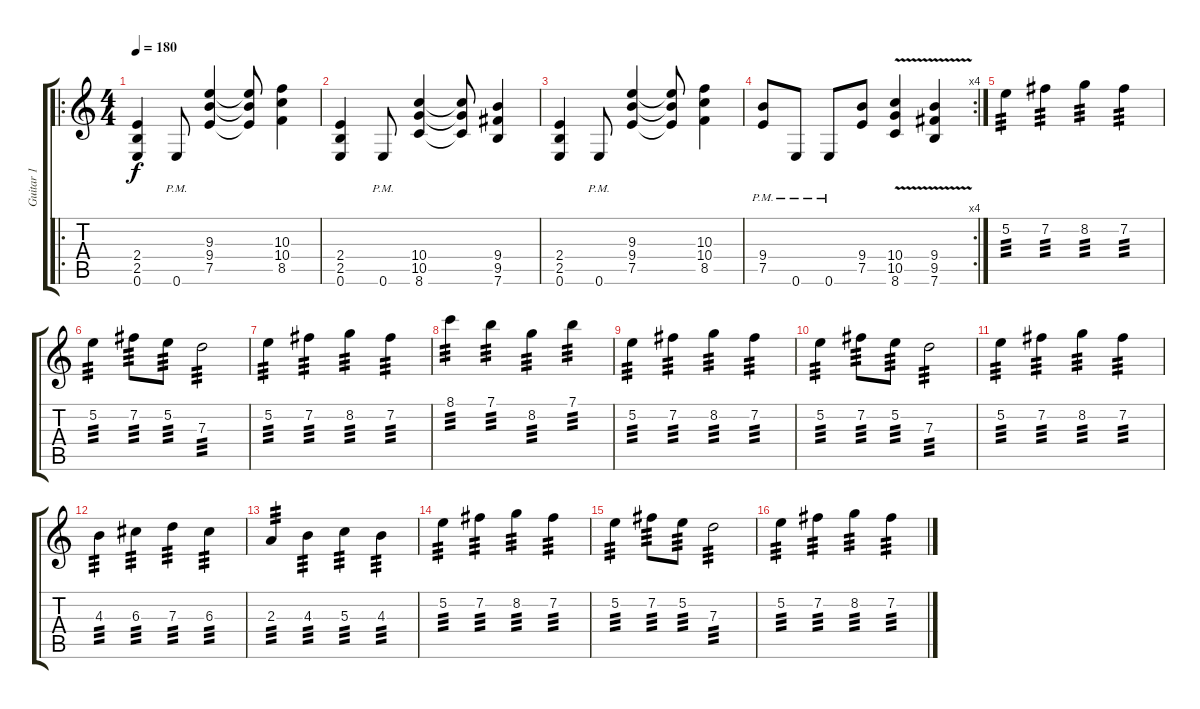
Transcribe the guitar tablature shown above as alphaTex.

\track ("Guitar 1" "Guitar 1") {instrument distortionguitar}
\staff {score tabs}
\tuning (E4 B3 G3 D3 A2 E2) {hide}
\ro
\ts (4 4)
\tempo 180
\clef g2
\ks c
(2.4 2.5 0.6).4{dy f} 0.6{pm}.8 (9.3 9.4 7.5).4 (9.3{t} 9.4{t} 7.5{t}).8 (10.3 10.4 8.5).4 |
(2.4 2.5 0.6).4 0.6{pm}.8 (10.4 10.5 8.6).4 (10.4{t} 10.5{t} 8.6{t}).8 (9.4 9.5 7.6).4 |
(2.4 2.5 0.6).4 0.6{pm}.8 (9.3 9.4 7.5).4 (9.3{t} 9.4{t} 7.5{t}).8 (10.3 10.4 8.5).4 |
\rc 4
(9.4 7.5{pm}).8 0.6{pm}.8 0.6{pm}.8 (9.4 7.5).8 (10.4{v} 10.5{v} 8.6{v}).4 (9.4{v} 9.5{v} 7.6{v}).4 |
5.2.4{tp 3} 7.2.4{tp 3} 8.2.4{tp 3} 7.2.4{tp 3} |
5.2.4{tp 3} 7.2.8{tp 3} 5.2.8{tp 3} 7.3.2{tp 3} |
5.2.4{tp 3} 7.2.4{tp 3} 8.2.4{tp 3} 7.2.4{tp 3} |
8.1.4{tp 3} 7.1.4{tp 3} 8.2.4{tp 3} 7.1.4{tp 3} |
5.2.4{tp 3} 7.2.4{tp 3} 8.2.4{tp 3} 7.2.4{tp 3} |
5.2.4{tp 3} 7.2.8{tp 3} 5.2.8{tp 3} 7.3.2{tp 3} |
5.2.4{tp 3} 7.2.4{tp 3} 8.2.4{tp 3} 7.2.4{tp 3} |
4.3.4{tp 3} 6.3.4{tp 3} 7.3.4{tp 3} 6.3.4{tp 3} |
2.3.4{tp 3} 4.3.4{tp 3} 5.3.4{tp 3} 4.3.4{tp 3} |
5.2.4{tp 3} 7.2.4{tp 3} 8.2.4{tp 3} 7.2.4{tp 3} |
5.2.4{tp 3} 7.2.8{tp 3} 5.2.8{tp 3} 7.3.2{tp 3} |
5.2.4{tp 3} 7.2.4{tp 3} 8.2.4{tp 3} 7.2.4{tp 3}
